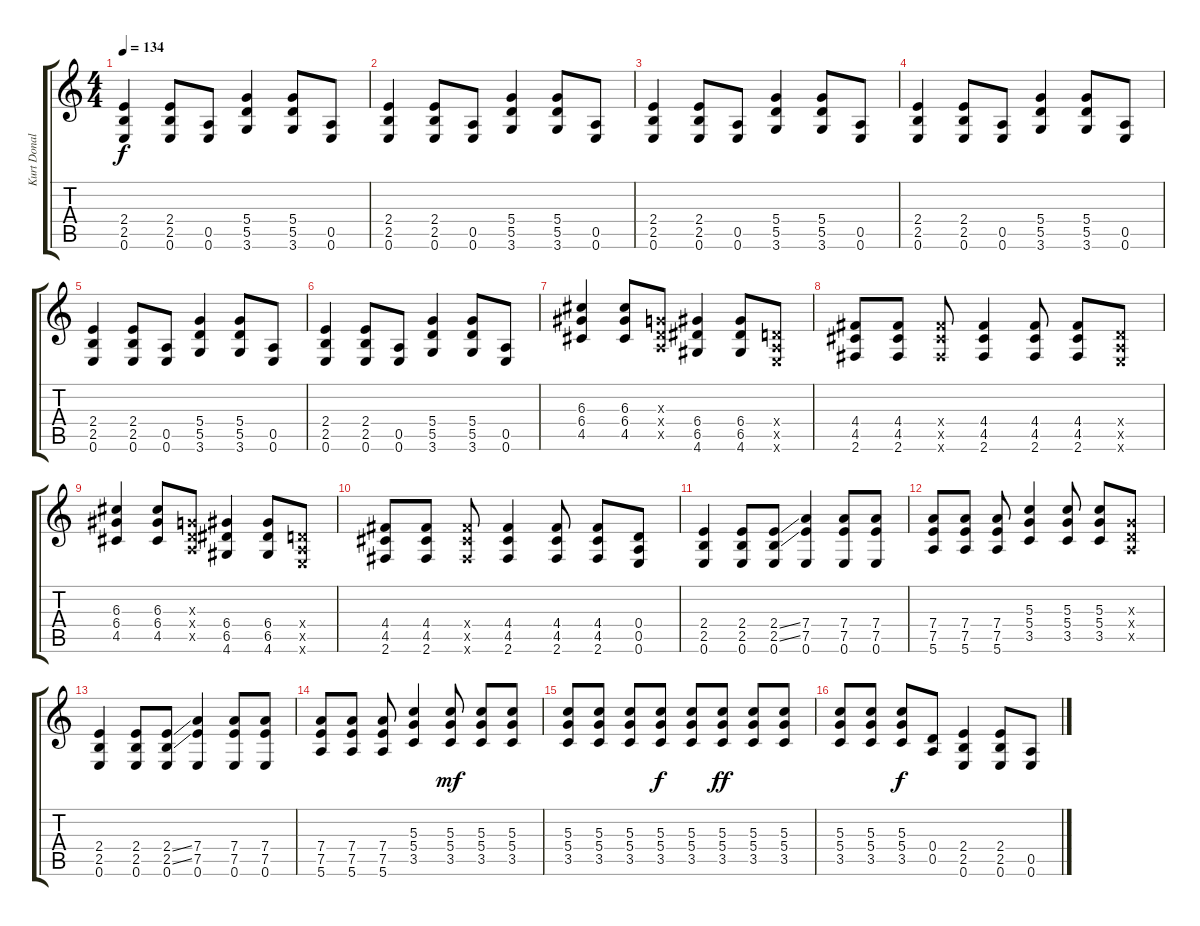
\track ("Kurt Donald Cobain (Guitar)" "Kurt Donal") {instrument electricguitarclean}
\staff {score tabs}
\tuning (E4 B3 G3 D3 A2 E2) {hide}
\ts (4 4)
\tempo 134
\clef g2
\ks c
(2.4 2.5 0.6).4{dy f} (2.4 2.5 0.6).8 (0.5 0.6).8 (5.4 5.5 3.6).4 (5.4 5.5 3.6).8 (0.5 0.6).8 |
(2.4 2.5 0.6).4 (2.4 2.5 0.6).8 (0.5 0.6).8 (5.4 5.5 3.6).4 (5.4 5.5 3.6).8 (0.5 0.6).8 |
(2.4 2.5 0.6).4 (2.4 2.5 0.6).8 (0.5 0.6).8 (5.4 5.5 3.6).4 (5.4 5.5 3.6).8 (0.5 0.6).8 |
(2.4 2.5 0.6).4 (2.4 2.5 0.6).8 (0.5 0.6).8 (5.4 5.5 3.6).4 (5.4 5.5 3.6).8 (0.5 0.6).8 |
(2.4 2.5 0.6).4 (2.4 2.5 0.6).8 (0.5 0.6).8 (5.4 5.5 3.6).4 (5.4 5.5 3.6).8 (0.5 0.6).8 |
(2.4 2.5 0.6).4 (2.4 2.5 0.6).8 (0.5 0.6).8 (5.4 5.5 3.6).4 (5.4 5.5 3.6).8 (0.5 0.6).8 |
(6.3 6.4 4.5).4 (6.3 6.4 4.5).8 (0.3{x} 0.4{x} 0.5{x}).8 (6.4 6.5 4.6).4 (6.4 6.5 4.6).8 (0.4{x} 0.5{x} 0.6{x}).8 |
(4.4 4.5 2.6).8 (4.4 4.5 2.6).8 (4.4{x} 4.5{x} 2.6{x}).8 (4.4 4.5 2.6).4 (4.4 4.5 2.6).8 (4.4 4.5 2.6).8 (0.4{x} 0.5{x} 0.6{x}).8 |
(6.3 6.4 4.5).4 (6.3 6.4 4.5).8 (0.3{x} 0.4{x} 0.5{x}).8 (6.4 6.5 4.6).4 (6.4 6.5 4.6).8 (0.4{x} 0.5{x} 0.6{x}).8 |
(4.4 4.5 2.6).8 (4.4 4.5 2.6).8 (4.4{x} 4.5{x} 2.6{x}).8 (4.4 4.5 2.6).4 (4.4 4.5 2.6).8 (4.4 4.5 2.6).8 (0.4 0.5 0.6).8 |
(2.4 2.5 0.6).4 (2.4 2.5 0.6).8 (2.4{ss} 2.5{ss} 0.6).8 (7.4 7.5 0.6).4 (7.4 7.5 0.6).8 (7.4 7.5 0.6).8 |
(7.4 7.5 5.6).8 (7.4 7.5 5.6).8 (7.4 7.5 5.6).8 (5.3 5.4 3.5).4 (5.3 5.4 3.5).8 (5.3 5.4 3.5).8 (0.3{x} 0.4{x} 0.5{x}).8 |
(2.4 2.5 0.6).4 (2.4 2.5 0.6).8 (2.4{ss} 2.5{ss} 0.6).8 (7.4 7.5 0.6).4 (7.4 7.5 0.6).8 (7.4 7.5 0.6).8 |
(7.4 7.5 5.6).8 (7.4 7.5 5.6).8 (7.4 7.5 5.6).8 (5.3 5.4 3.5).4 (5.3 5.4 3.5).8{dy mf} (5.3 5.4 3.5).8 (5.3 5.4 3.5).8 |
(5.3 5.4 3.5).8 (5.3 5.4 3.5).8 (5.3 5.4 3.5).8 (5.3 5.4 3.5).8{dy f} (5.3 5.4 3.5).8 (5.3 5.4 3.5).8{dy ff} (5.3 5.4 3.5).8 (5.3 5.4 3.5).8 |
(5.3 5.4 3.5).8 (5.3 5.4 3.5).8 (5.3 5.4 3.5).8{dy f} (0.4 0.5).8 (2.4 2.5 0.6).4 (2.4 2.5 0.6).8 (0.5 0.6).8
